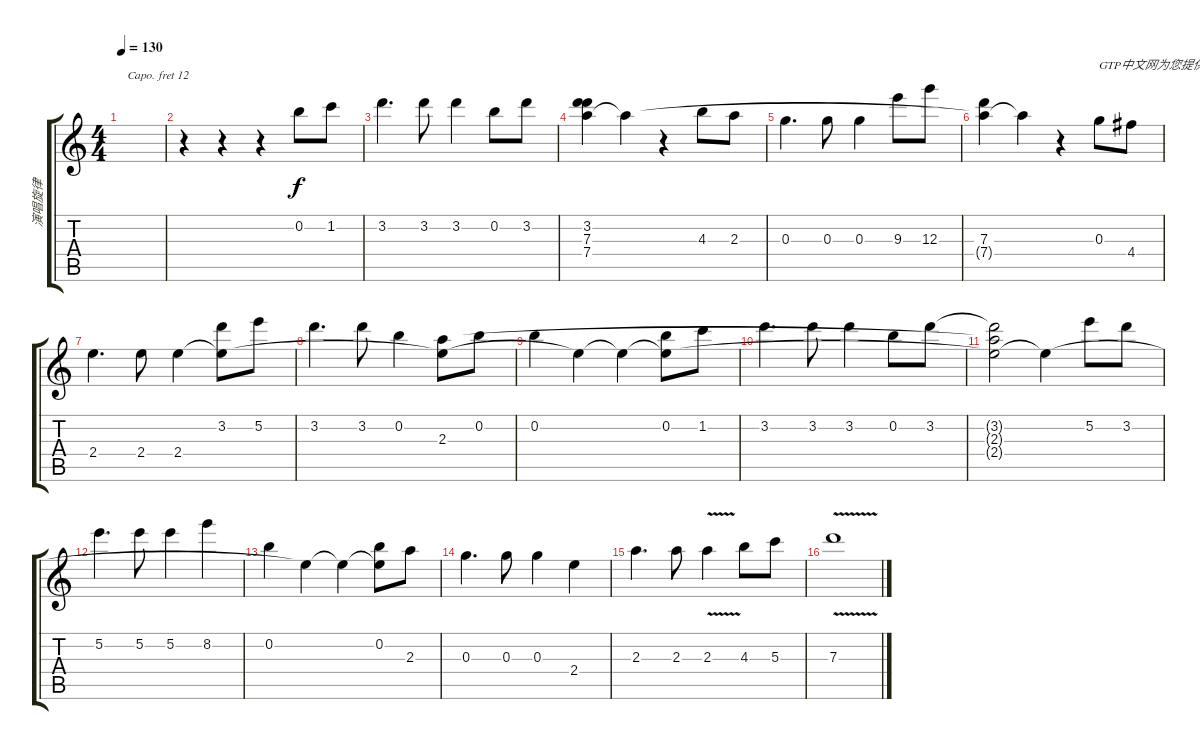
\track ("演唱旋律" "演唱旋律") {instrument overdrivenguitar}
\staff {score tabs}
\capo 12
\tuning (E4 B3 G3 D3 A2 D2) {hide}
\ts (4 4)
\tempo 130
\clef g2
\ks c
|
r.4 r.4 r.4 0.2.8 1.2.8 |
3.2.4{d} 3.2.8 3.2.4 0.2.8 3.2.8 |
(3.2 7.3 7.4).4 7.4{t}.4 r.4 4.3.8 2.3.8 |
0.3.4{d} 0.3.8 0.3.4 9.3.8 12.3.8 |
(7.3 7.4{t}).4 7.4{t}.4 r.4 0.3.8{txt "GTP中文网为您提供优秀的谱子"} 4.4.8 |
2.4.4{d} 2.4.8 2.4.4 (3.2 2.4{t}).8 5.2.8 |
3.2.4{d} 3.2.8 0.2.4 (2.3 2.4{t}).8 0.2.8 |
0.2.4 2.4{t}.4 2.4{t}.4 (0.2 2.4{t}).8 1.2.8 |
3.2.4{d} 3.2.8 3.2.4 0.2.8 3.2.8 |
(3.2{t} 2.3{t} 2.4{t}).2 2.4{t}.4 5.2.8 3.2.8 |
5.2.4{d} 5.2.8 5.2.4 8.2.4 |
0.2.4 2.4{t}.4 2.4{t}.4 (0.2 2.4{t}).8 2.3.8 |
0.3.4{d} 0.3.8 0.3.4 2.4.4 |
2.3.4{d} 2.3.8 2.3{v}.4 4.3.8 5.3.8 |
7.3{v}.1
